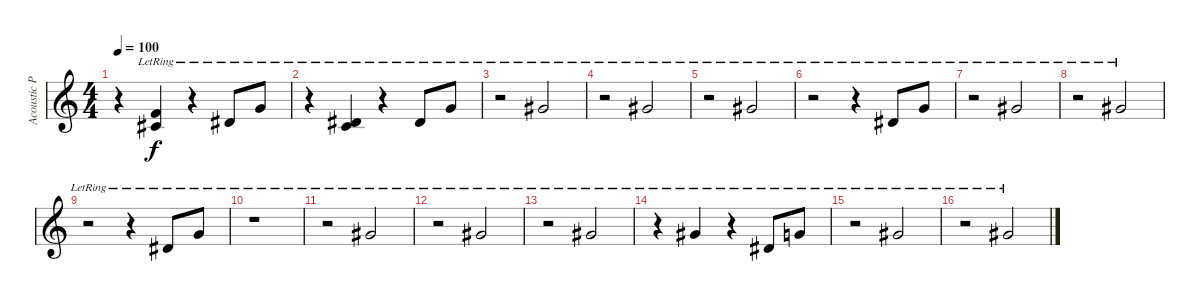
\track ("Acoustic Piano (Staff 1)" "Acoustic P") {instrument acousticgrandpiano}
\staff {score}
\tuning (E4 B3 G3 D3 A2 E2 B1) {hide}
\ts (4 4)
\tempo 100
\clef g2
\ks c
r.4{dy f} (1.1{lr} 2.2{lr}).4 r.4 4.2{lr}.8 3.1{lr}.8 |
r.4 (4.2{lr} 5.3{lr}).4 r.4 4.2{lr}.8 3.1{lr}.8 |
r.2 4.1{lr}.2 |
r.2 4.1{lr}.2 |
r.2 4.1{lr}.2 |
r.2 r.4 4.2{lr}.8 3.1{lr}.8 |
r.2 4.1{lr}.2 |
r.2 4.1{lr}.2 |
r.2 r.4 4.2{lr}.8 3.1{lr}.8 |
r.1 |
r.2 4.1{lr}.2 |
r.2 4.1{lr}.2 |
r.2 4.1{lr}.2 |
r.4 4.1{lr}.4 r.4 4.2{lr}.8 3.1{lr}.8 |
r.2 4.1{lr}.2 |
r.2 4.1{lr}.2
